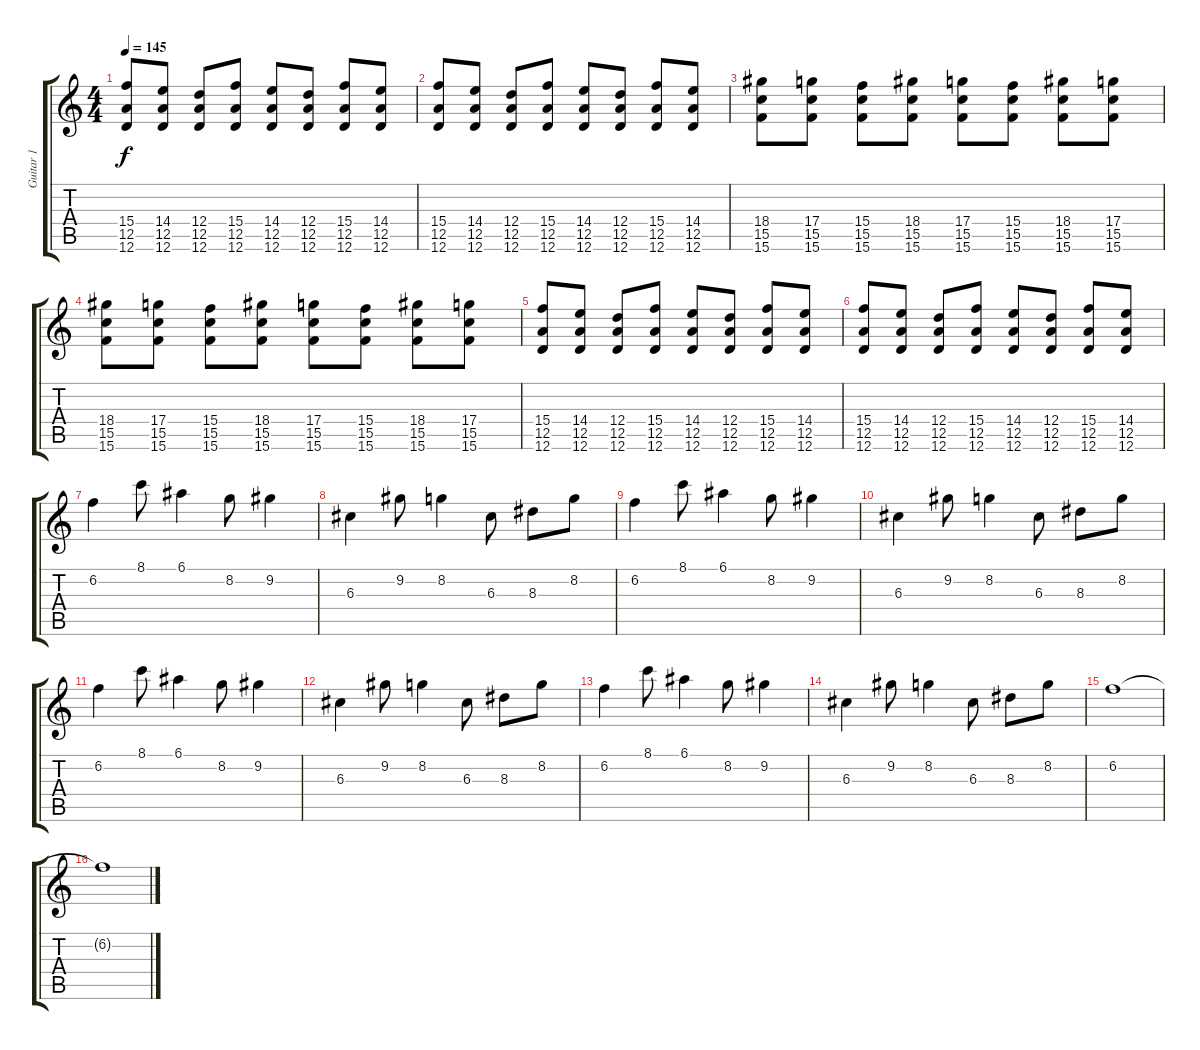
\track ("Guitar 1" "Guitar 1") {instrument distortionguitar}
\staff {score tabs}
\tuning (E4 B3 G3 D3 A2 D2) {hide}
\ts (4 4)
\tempo 145
\clef g2
\ks c
(15.4 12.5 12.6).8{dy f} (14.4 12.5 12.6).8 (12.4 12.5 12.6).8 (15.4 12.5 12.6).8 (14.4 12.5 12.6).8 (12.4 12.5 12.6).8 (15.4 12.5 12.6).8 (14.4 12.5 12.6).8 |
(15.4 12.5 12.6).8 (14.4 12.5 12.6).8 (12.4 12.5 12.6).8 (15.4 12.5 12.6).8 (14.4 12.5 12.6).8 (12.4 12.5 12.6).8 (15.4 12.5 12.6).8 (14.4 12.5 12.6).8 |
(18.4 15.5 15.6).8 (17.4 15.5 15.6).8 (15.4 15.5 15.6).8 (18.4 15.5 15.6).8 (17.4 15.5 15.6).8 (15.4 15.5 15.6).8 (18.4 15.5 15.6).8 (17.4 15.5 15.6).8 |
(18.4 15.5 15.6).8 (17.4 15.5 15.6).8 (15.4 15.5 15.6).8 (18.4 15.5 15.6).8 (17.4 15.5 15.6).8 (15.4 15.5 15.6).8 (18.4 15.5 15.6).8 (17.4 15.5 15.6).8 |
(15.4 12.5 12.6).8 (14.4 12.5 12.6).8 (12.4 12.5 12.6).8 (15.4 12.5 12.6).8 (14.4 12.5 12.6).8 (12.4 12.5 12.6).8 (15.4 12.5 12.6).8 (14.4 12.5 12.6).8 |
(15.4 12.5 12.6).8 (14.4 12.5 12.6).8 (12.4 12.5 12.6).8 (15.4 12.5 12.6).8 (14.4 12.5 12.6).8 (12.4 12.5 12.6).8 (15.4 12.5 12.6).8 (14.4 12.5 12.6).8 |
6.2.4{volume 16} 8.1.8 6.1.4 8.2.8 9.2.4 |
6.3.4 9.2.8 8.2.4 6.3.8 8.3.8 8.2.8 |
6.2.4 8.1.8 6.1.4 8.2.8 9.2.4 |
6.3.4 9.2.8 8.2.4 6.3.8 8.3.8 8.2.8 |
6.2.4 8.1.8 6.1.4 8.2.8 9.2.4 |
6.3.4 9.2.8 8.2.4 6.3.8 8.3.8 8.2.8 |
6.2.4 8.1.8 6.1.4 8.2.8 9.2.4 |
6.3.4 9.2.8 8.2.4 6.3.8 8.3.8 8.2.8 |
6.2.1 |
6.2{t}.1
